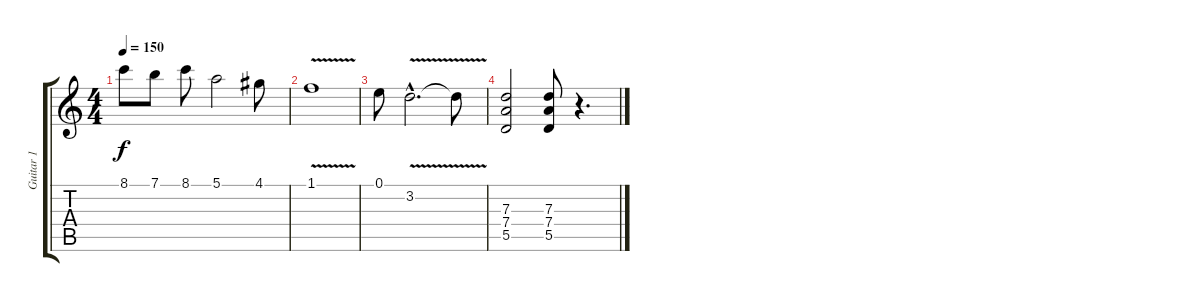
\track ("Guitar 1" "Guitar 1") {instrument distortionguitar}
\staff {score tabs}
\tuning (E4 B3 G3 D3 A2 E2) {hide}
\ts (4 4)
\tempo 150
\clef g2
\ks aminor
8.1.8{dy f} 7.1.8 8.1.8 5.1.2 4.1.8 |
1.1{v}.1 |
0.1.8 3.2{v hac}.2{d} 3.2{t}.8 |
(7.3 7.4 5.5).2{instrument distortionguitar} (7.3 7.4 5.5).8 r.4{d}
